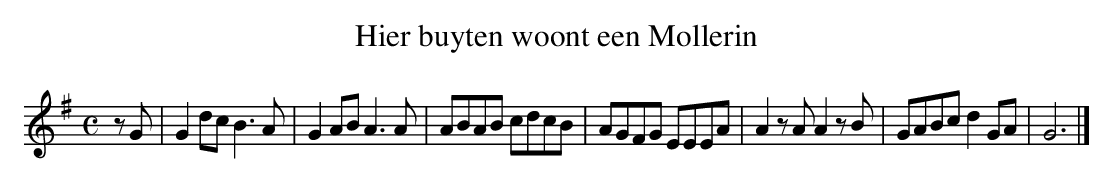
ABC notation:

X:1
T:Hier buyten woont een Mollerin
M:C
K:Gmaj
zG|G2dcB3A|G2ABA3A|ABAB cdcB|AGFG EEEA|A2zAA2zB|GABcd2GA|G6|]
